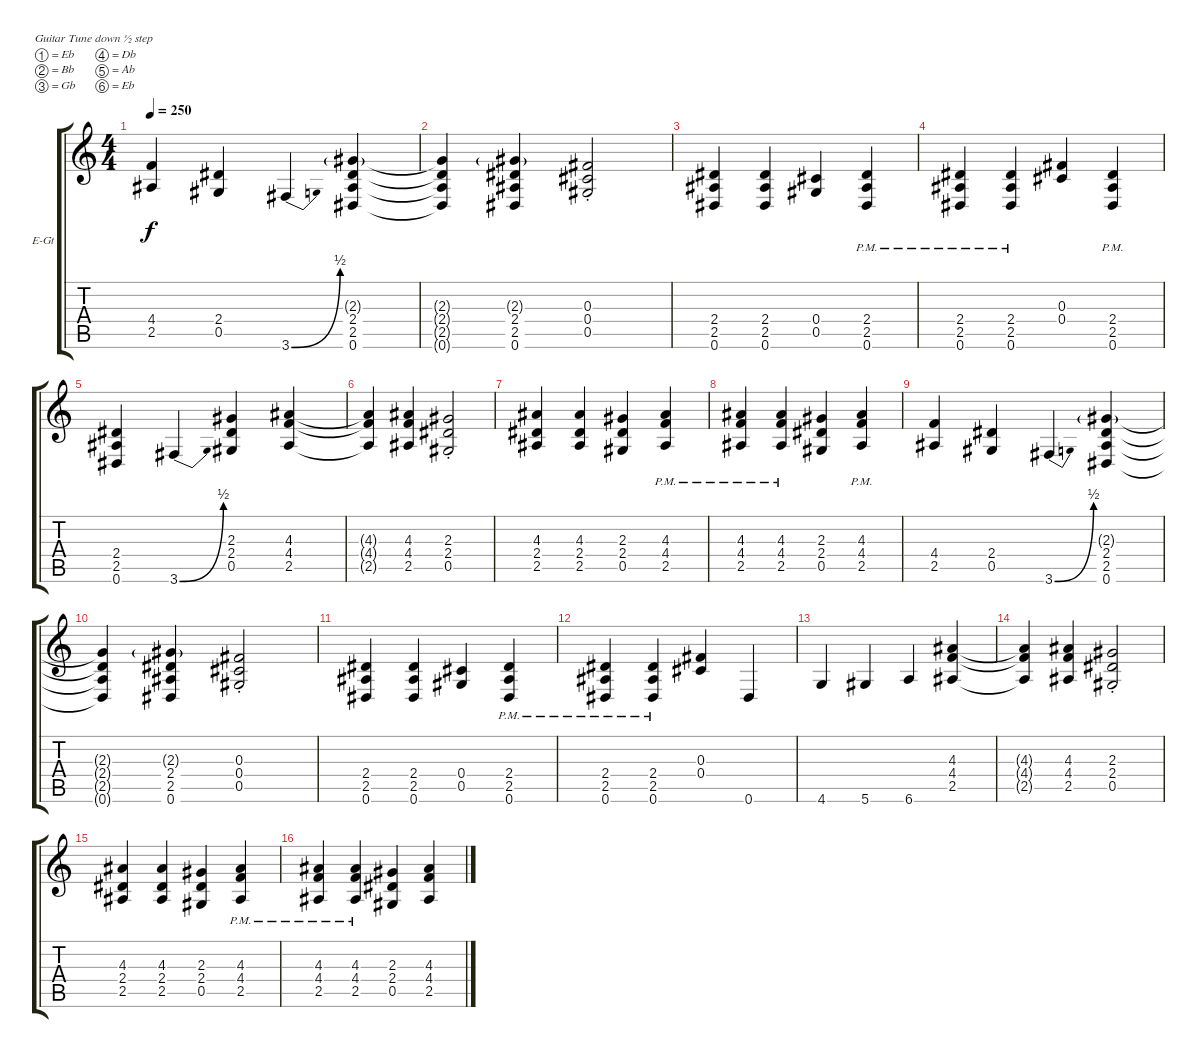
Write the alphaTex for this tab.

\bracketExtendMode groupsimilarinstruments
\firstSystemTrackNameOrientation horizontal
\otherSystemsTrackNameOrientation horizontal
\track ("Richard Fortus" "E-Gt") {instrument distortionguitar}
\staff {score tabs}
\tuning (Eb4 Bb3 Gb3 Db3 Ab2 Eb2)
\ts (4 4)
\tempo 250
\clef g2
\ks c
(4.4 2.5).4{dy f} (2.4 0.5).4 3.6{be (bend 0 0 60 2)}.4 (2.3{g} 2.4 2.5 0.6).4 |
(2.3{t} 2.4{t} 2.5{t} 0.6{t}).4 (2.3{g} 2.4 2.5 0.6).4 (0.3{st} 0.4{st} 0.5{st}).2 |
(2.4 2.5 0.6).4 (2.4 2.5 0.6).4 (0.4 0.5).4 (2.4{pm} 2.5{pm} 0.6{pm}).4 |
(2.4{pm} 2.5{pm} 0.6{pm}).4 (2.4{pm} 2.5{pm} 0.6{pm}).4 (0.3 0.4).4 (2.4{pm} 2.5{pm} 0.6{pm}).4 |
(2.4 2.5 0.6).4 3.6{be (bend 0 0 60 2)}.4 (2.3 2.4 0.5).4 (4.3 4.4 2.5).4 |
(4.3{t} 4.4{t} 2.5{t}).4 (4.3 4.4 2.5).4 (2.3{st} 2.4{st} 0.5{st}).2 |
(4.3 2.4 2.5).4 (4.3 2.4 2.5).4 (2.3 2.4 0.5).4 (4.3{pm} 4.4{pm} 2.5{pm}).4 |
(4.3{pm} 4.4{pm} 2.5{pm}).4 (4.3{pm} 4.4{pm} 2.5{pm}).4 (2.3 2.4 0.5).4 (4.3{pm} 4.4{pm} 2.5{pm}).4 |
(4.4 2.5).4 (2.4 0.5).4 3.6{be (bend 0 0 60 2)}.4 (2.3{g} 2.4 2.5 0.6).4 |
(2.3{t} 2.4{t} 2.5{t} 0.6{t}).4 (2.3{g} 2.4 2.5 0.6).4 (0.3{st} 0.4{st} 0.5{st}).2 |
(2.4 2.5 0.6).4 (2.4 2.5 0.6).4 (0.4 0.5).4 (2.4{pm} 2.5{pm} 0.6{pm}).4 |
(2.4{pm} 2.5{pm} 0.6{pm}).4 (2.4{pm} 2.5{pm} 0.6{pm}).4 (0.3 0.4).4 0.6.4 |
4.6.4 5.6.4 6.6.4 (4.3 4.4 2.5).4 |
(4.3{t} 4.4{t} 2.5{t}).4 (4.3 4.4 2.5).4 (2.3{st} 2.4{st} 0.5{st}).2 |
(4.3 2.4 2.5).4 (4.3 2.4 2.5).4 (2.3 2.4 0.5).4 (4.3{pm} 4.4{pm} 2.5{pm}).4 |
(4.3{pm} 4.4{pm} 2.5{pm}).4 (4.3{pm} 4.4{pm} 2.5{pm}).4 (2.3 2.4 0.5).4 (4.3 4.4 2.5).4
